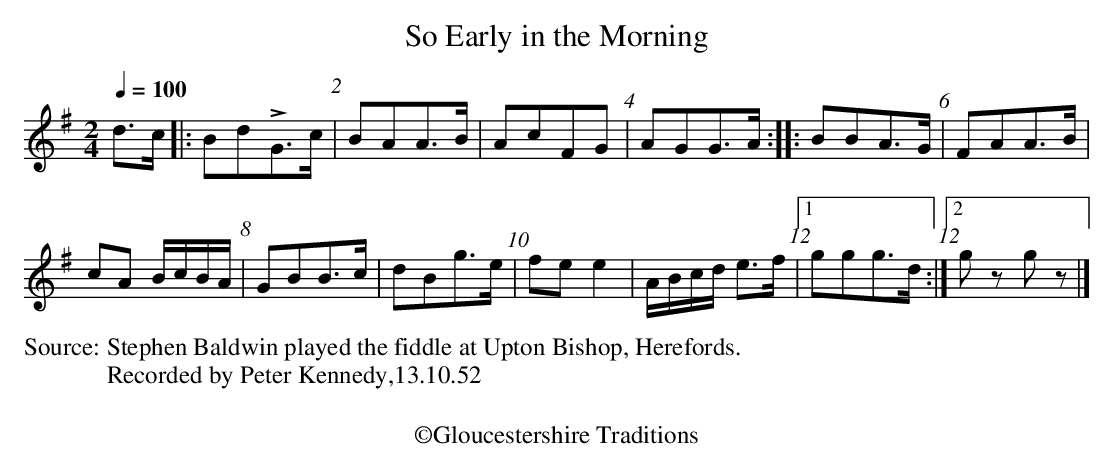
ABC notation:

X:1
T:So Early in the Morning
Q:1/4=100
M:2/4
L:1/8
K:G
d>c |: BdLG>c | BAA>B | AcFG | AGG>A :: BBA>G | FAA>B |
cA B/c/B/A/ | GBB>c | dBg>e | fe e2 | A/B/c/d/ e>f |1 ggg>d :|2 g z g z |]
